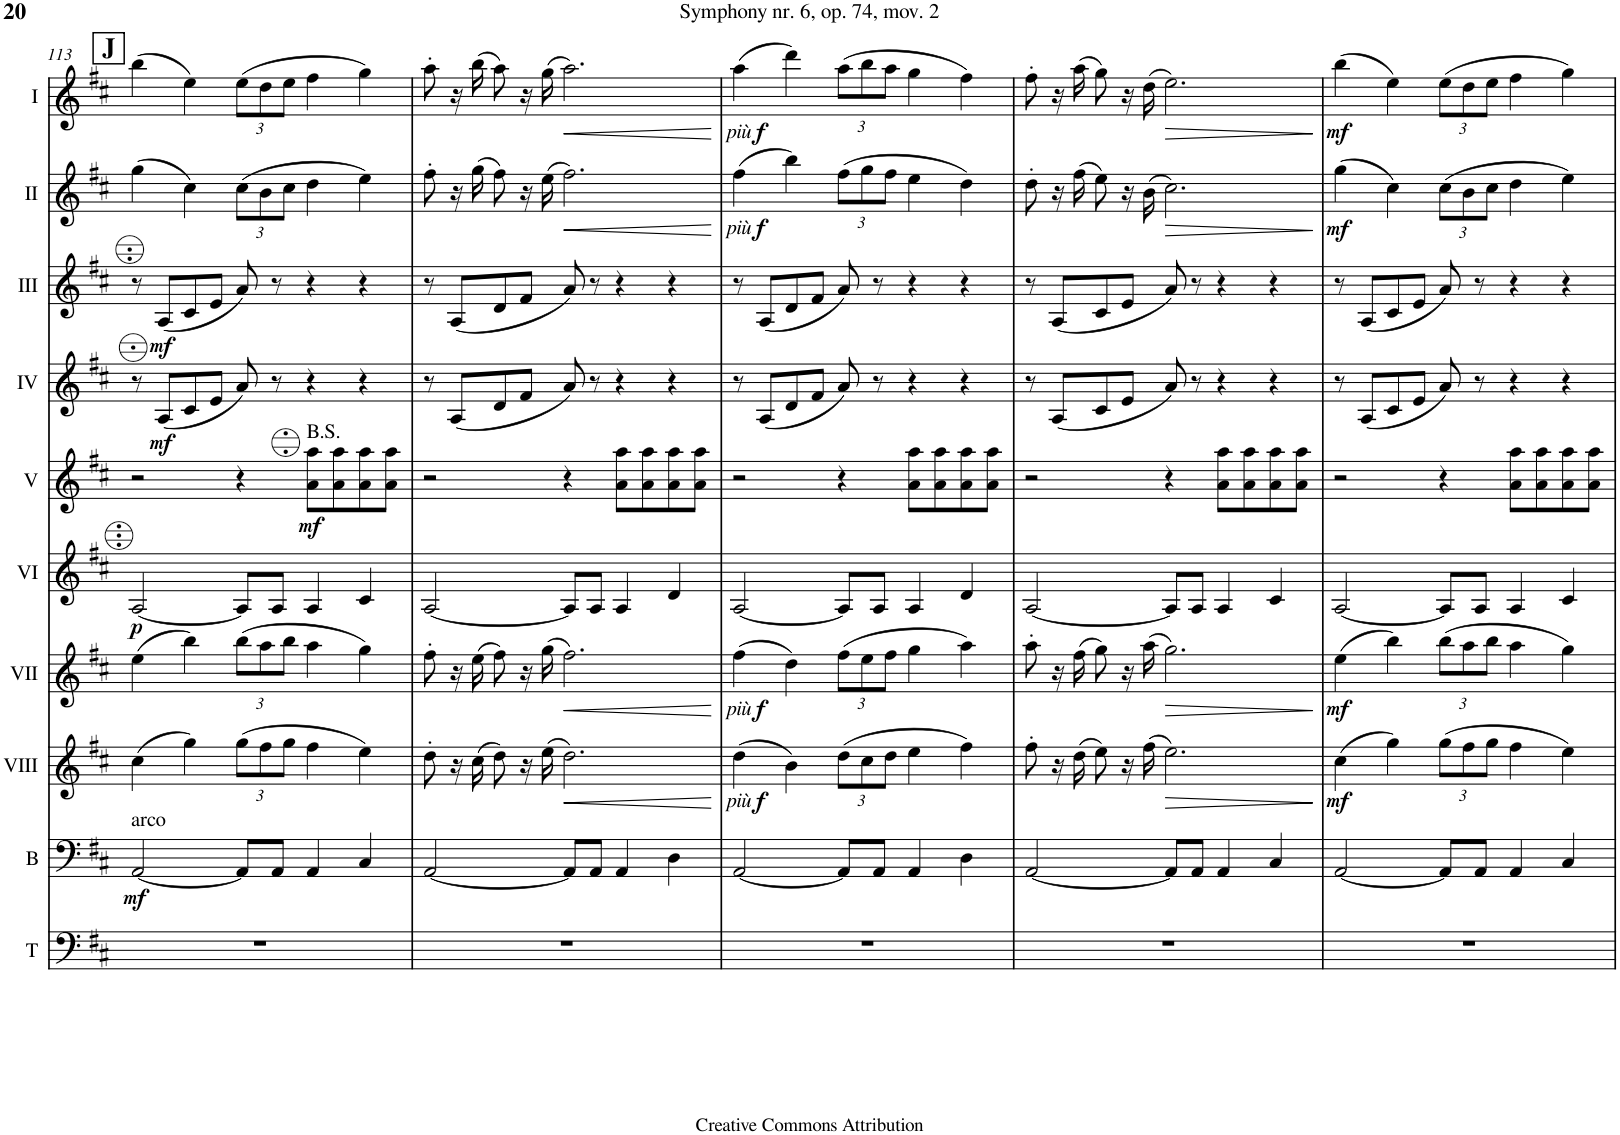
**kern	**kern	**dynam	**kern	**dynam	**kern	**dynam	**kern	**dynam	**kern	**dynam	**kern	**dynam	**kern	**dynam	**kern	**dynam	**kern	**dynam
*part10	*part9	*part9	*part8	*part8	*part7	*part7	*part6	*part6	*part5	*part5	*part4	*part4	*part3	*part3	*part2	*part2	*part1	*part1
*staff10	*staff9	*staff9	*staff8	*staff8	*staff7	*staff7	*staff6	*staff6	*staff5	*staff5	*staff4	*staff4	*staff3	*staff3	*staff2	*staff2	*staff1	*staff1
*I"Timp.	*I"Bass	*	*I"Acc. 8	*	*I"Acc. 7	*	*I"Acc. 6	*	*I"Acc. 5	*	*I"Acc. 4	*	*I"Acc. 3	*	*I"Acc. 2	*	*I"Acc. 1	*
*I'T	*I'B	*	*	*	*	*	*	*	*	*	*	*	*	*	*	*	*	*
!!LO:PB:g=z
*clefF4	*clefF4	*	*clefG2	*	*clefG2	*	*clefG2	*	*clefG2	*	*clefG2	*	*clefG2	*	*clefG2	*	*clefG2	*
*	*Trd7c12	*	*Trd7c12	*	*Trd7c12	*	*Trd7c12	*	*Trd7c12	*	*	*	*Trd7c12	*	*	*	*	*
*k[f#c#]	*k[f#c#]	*	*k[f#c#]	*	*k[f#c#]	*	*k[f#c#]	*	*k[f#c#]	*	*k[f#c#]	*	*k[f#c#]	*	*k[f#c#]	*	*k[f#c#]	*
*M5/4	*M5/4	*	*M5/4	*	*M5/4	*	*M5/4	*	*M5/4	*	*M5/4	*	*M5/4	*	*M5/4	*	*M5/4	*
!!LO:REH:place=s1:a:B:cj:fs=14:t=J
=113	=113	=113	=113	=113	=113	=113	=113	=113	=113	=113	=113	=113	=113	=113	=113	=113	=113	=113
!	!LO:TX:a:t=arco	!	!	!	!	!	!	!	!	!	!	!	!	!	!	!	!	!
!	!	!LO:DY:b	!	!	!	!	!	!LO:DY:b	!	!	!	!	!	!	!	!	!	!
4%5r	[2AA/	mf	(4cc#\	.	(4ee\	.	[2A/	p	2r	.	8r	.	8r	.	(4gg\	.	(4bb\	.
!	!	!	!	!	!	!	!	!	!	!	!	!LO:DY:b	!	!LO:DY:b	!	!	!	!
.	.	.	.	.	.	.	.	.	.	.	(8A/L	mf	(8A/L	mf	.	.	.	.
.	.	.	4gg\)	.	4bb\)	.	.	.	.	.	8c#/	.	8c#/	.	4cc#\)	.	4ee\)	.
.	.	.	.	.	.	.	.	.	.	.	8e/J	.	8e/J	.	.	.	.	.
*	*	*	*Xbrackettup	*	*Xbrackettup	*	*	*	*	*	*	*	*	*	*Xbrackettup	*	*Xbrackettup	*
.	8AA/L]	.	(12gg\L	.	(12bb\L	.	8A/L]	.	4r	.	8a/)	.	8a/)	.	(12cc#\L	.	(12ee\L	.
.	.	.	12ff#\	.	12aa\	.	.	.	.	.	.	.	.	.	12b\	.	12dd\	.
.	8AA/J	.	.	.	.	.	8A/J	.	.	.	8r	.	8r	.	.	.	.	.
.	.	.	12gg\J	.	12bb\J	.	.	.	.	.	.	.	.	.	12cc#\J	.	12ee\J	.
!	!	!	!	!	!	!	!	!	!LO:TX:a:t=B.S.	!	!	!	!	!	!	!	!	!
!	!	!	!	!	!	!	!	!	!	!LO:DY:b	!	!	!	!	!	!	!	!
.	4AA/	.	4ff#\	.	4aa\	.	4A/	.	8a\ 8aa\L	mf	4r	.	4r	.	4dd\	.	4ff#\	.
.	.	.	.	.	.	.	.	.	8a\ 8aa\	.	.	.	.	.	.	.	.	.
.	4C#/	.	4ee\)	.	4gg\)	.	4c#/	.	8a\ 8aa\	.	4r	.	4r	.	4ee\)	.	4gg\)	.
.	.	.	.	.	.	.	.	.	8a\ 8aa\J	.	.	.	.	.	.	.	.	.
=114	=114	=114	=114	=114	=114	=114	=114	=114	=114	=114	=114	=114	=114	=114	=114	=114	=114	=114
4%5r	[2AA/	.	8dd'\	.	8ff#'\	.	[2A/	.	2r	.	8r	.	8r	.	8ff#'\	.	8aa'\	.
.	.	.	16r	.	16r	.	.	.	.	.	(8A/L	.	(8A/L	.	16r	.	16r	.
.	.	.	(16cc#\	.	(16ee\	.	.	.	.	.	.	.	.	.	(16gg\	.	(16bb\	.
.	.	.	8dd\)	.	8ff#\)	.	.	.	.	.	8d/	.	8d/	.	8ff#\)	.	8aa\)	.
.	.	.	16r	.	16r	.	.	.	.	.	8f#/J	.	8f#/J	.	16r	.	16r	.
.	.	.	(16ee\	.	(16gg\	.	.	.	.	.	.	.	.	.	(16ee\	.	(16gg\	.
!	!	!	!	!LO:HP:b	!	!LO:HP:b	!	!	!	!	!	!	!	!	!	!LO:HP:b	!	!LO:HP:b
.	8AA/L]	.	2.dd\)	<	2.ff#\)	<	8A/L]	.	4r	.	8a/)	.	8a/)	.	2.ff#\)	<	2.aa\)	<
.	8AA/J	.	.	.	.	.	8A/J	.	.	.	8r	.	8r	.	.	.	.	.
.	4AA/	.	.	.	.	.	4A/	.	8a\ 8aa\L	.	4r	.	4r	.	.	.	.	.
.	.	.	.	.	.	.	.	.	8a\ 8aa\	.	.	.	.	.	.	.	.	.
.	4D\	.	.	.	.	.	4d/	.	8a\ 8aa\	.	4r	.	4r	.	.	.	.	.
.	.	.	.	.	.	.	.	.	8a\ 8aa\J	.	.	.	.	.	.	.	.	.
.	.	.	.	[	.	[	.	.	.	.	.	.	.	.	.	[	.	[
=115	=115	=115	=115	=115	=115	=115	=115	=115	=115	=115	=115	=115	=115	=115	=115	=115	=115	=115
!	!	!	!	!LO:DY:b	!	!	!	!	!	!	!	!	!	!	!	!	!	!
!	!	!	!	!LO:DY:n=1:b	!	!LO:DY:b	!	!	!	!	!	!	!	!	!	!	!	!
!	!	!	!	!	!	!LO:DY:n=1:b	!	!	!	!	!	!	!	!	!	!LO:DY:b	!	!
!	!	!	!	!	!	!	!	!	!	!	!	!	!	!	!	!LO:DY:n=1:b	!	!LO:DY:b
!	!	!	!	!	!	!	!	!	!	!	!	!	!	!	!	!	!	!LO:DY:n=1:b
4%5r	[2AA/	.	(4dd\	other-dynamics f	(4ff#\	other-dynamics f	[2A/	.	2r	.	8r	.	8r	.	(4ff#\	other-dynamics f	(4aa\	other-dynamics f
.	.	.	.	.	.	.	.	.	.	.	(8A/L	.	(8A/L	.	.	.	.	.
.	.	.	4b\)	.	4dd\)	.	.	.	.	.	8d/	.	8d/	.	4bb\)	.	4ddd\)	.
.	.	.	.	.	.	.	.	.	.	.	8f#/J	.	8f#/J	.	.	.	.	.
.	8AA/L]	.	(12dd\L	.	(12ff#\L	.	8A/L]	.	4r	.	8a/)	.	8a/)	.	(12ff#\L	.	(12aa\L	.
.	.	.	12cc#\	.	12ee\	.	.	.	.	.	.	.	.	.	12gg\	.	12bb\	.
.	8AA/J	.	.	.	.	.	8A/J	.	.	.	8r	.	8r	.	.	.	.	.
.	.	.	12dd\J	.	12ff#\J	.	.	.	.	.	.	.	.	.	12ff#\J	.	12aa\J	.
.	4AA/	.	4ee\	.	4gg\	.	4A/	.	8a\ 8aa\L	.	4r	.	4r	.	4ee\	.	4gg\	.
.	.	.	.	.	.	.	.	.	8a\ 8aa\	.	.	.	.	.	.	.	.	.
.	4D\	.	4ff#\)	.	4aa\)	.	4d/	.	8a\ 8aa\	.	4r	.	4r	.	4dd\)	.	4ff#\)	.
.	.	.	.	.	.	.	.	.	8a\ 8aa\J	.	.	.	.	.	.	.	.	.
=116	=116	=116	=116	=116	=116	=116	=116	=116	=116	=116	=116	=116	=116	=116	=116	=116	=116	=116
4%5r	[2AA/	.	8ff#'\	.	8aa'\	.	[2A/	.	2r	.	8r	.	8r	.	8dd'\	.	8ff#'\	.
.	.	.	16r	.	16r	.	.	.	.	.	(8A/L	.	(8A/L	.	16r	.	16r	.
.	.	.	(16dd\	.	(16ff#\	.	.	.	.	.	.	.	.	.	(16ff#\	.	(16aa\	.
.	.	.	8ee\)	.	8gg\)	.	.	.	.	.	8c#/	.	8c#/	.	8ee\)	.	8gg\)	.
.	.	.	16r	.	16r	.	.	.	.	.	8e/J	.	8e/J	.	16r	.	16r	.
.	.	.	(16ff#\	.	(16aa\	.	.	.	.	.	.	.	.	.	(16b\	.	(16dd\	.
!	!	!	!	!LO:HP:b	!	!LO:HP:b	!	!	!	!	!	!	!	!	!	!LO:HP:b	!	!LO:HP:b
.	8AA/L]	.	2.ee\)	>	2.gg\)	>	8A/L]	.	4r	.	8a/)	.	8a/)	.	2.cc#\)	>	2.ee\)	>
.	8AA/J	.	.	.	.	.	8A/J	.	.	.	8r	.	8r	.	.	.	.	.
.	4AA/	.	.	.	.	.	4A/	.	8a\ 8aa\L	.	4r	.	4r	.	.	.	.	.
.	.	.	.	.	.	.	.	.	8a\ 8aa\	.	.	.	.	.	.	.	.	.
.	4C#/	.	.	.	.	.	4c#/	.	8a\ 8aa\	.	4r	.	4r	.	.	.	.	.
.	.	.	.	.	.	.	.	.	8a\ 8aa\J	.	.	.	.	.	.	.	.	.
.	.	.	.	]	.	]	.	.	.	.	.	.	.	.	.	]	.	]
=117	=117	=117	=117	=117	=117	=117	=117	=117	=117	=117	=117	=117	=117	=117	=117	=117	=117	=117
!	!	!	!	!LO:DY:b	!	!LO:DY:b	!	!	!	!	!	!	!	!	!	!LO:DY:b	!	!LO:DY:b
4%5r	[2AA/	.	(4cc#\	mf	(4ee\	mf	[2A/	.	2r	.	8r	.	8r	.	(4gg\	mf	(4bb\	mf
.	.	.	.	.	.	.	.	.	.	.	(8A/L	.	(8A/L	.	.	.	.	.
.	.	.	4gg\)	.	4bb\)	.	.	.	.	.	8c#/	.	8c#/	.	4cc#\)	.	4ee\)	.
.	.	.	.	.	.	.	.	.	.	.	8e/J	.	8e/J	.	.	.	.	.
.	8AA/L]	.	(12gg\L	.	(12bb\L	.	8A/L]	.	4r	.	8a/)	.	8a/)	.	(12cc#\L	.	(12ee\L	.
.	.	.	12ff#\	.	12aa\	.	.	.	.	.	.	.	.	.	12b\	.	12dd\	.
.	8AA/J	.	.	.	.	.	8A/J	.	.	.	8r	.	8r	.	.	.	.	.
.	.	.	12gg\J	.	12bb\J	.	.	.	.	.	.	.	.	.	12cc#\J	.	12ee\J	.
.	4AA/	.	4ff#\	.	4aa\	.	4A/	.	8a\ 8aa\L	.	4r	.	4r	.	4dd\	.	4ff#\	.
.	.	.	.	.	.	.	.	.	8a\ 8aa\	.	.	.	.	.	.	.	.	.
.	4C#/	.	4ee\)	.	4gg\)	.	4c#/	.	8a\ 8aa\	.	4r	.	4r	.	4ee\)	.	4gg\)	.
.	.	.	.	.	.	.	.	.	8a\ 8aa\J	.	.	.	.	.	.	.	.	.
=	=	=	=	=	=	=	=	=	=	=	=	=	=	=	=	=	=	=
*-	*-	*-	*-	*-	*-	*-	*-	*-	*-	*-	*-	*-	*-	*-	*-	*-	*-	*-
